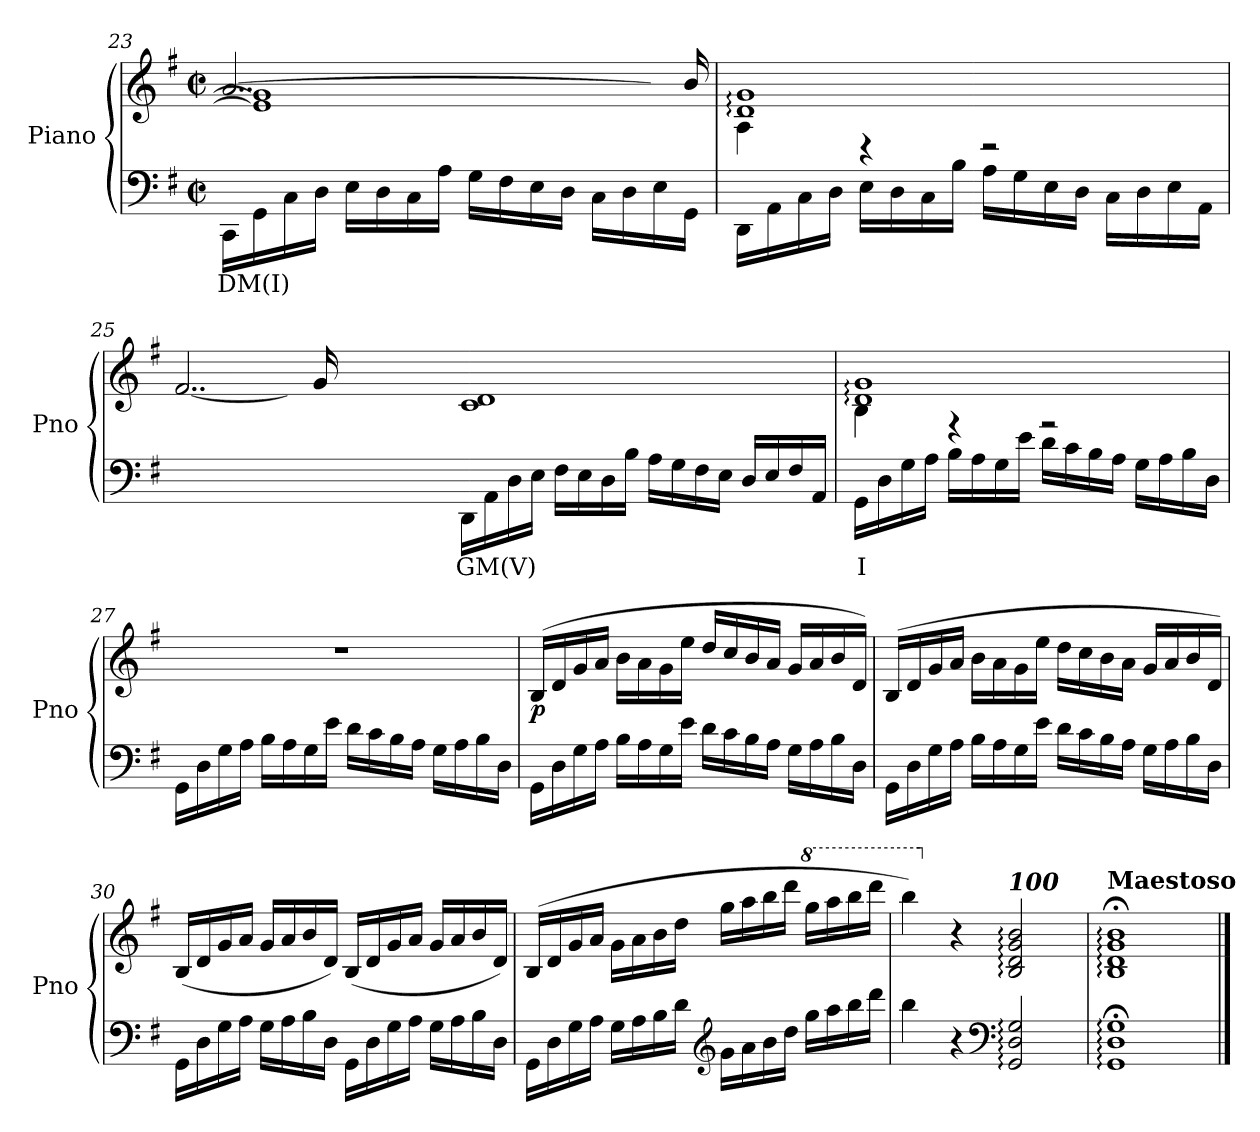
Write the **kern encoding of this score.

**kern	**text	**kern	**dynam
*part1	*part1	*part1	*part1
*staff2	*staff2	*staff1	*staff1/2
*I"Piano	*	*	*
*I'Pno	*	*	*
*clefF4	*	*clefG2	*
*k[f#]	*	*k[f#]	*
*M4/4	*	*M4/4	*
*met(c|)	*	*met(c|)	*
=23	=23	=23	=23
!	!LO:LY:b	!	!
*	*	*^	*
16CC\LL	DM(I)	[2..a/	1e] 1g]	.
16GG\	.	.	.	.
16C\	.	.	.	.
16D\JJ	.	.	.	.
16E\LL	.	.	.	.
16D\	.	.	.	.
16C\	.	.	.	.
16A\JJ	.	.	.	.
16G\LL	.	.	.	.
16F#\	.	.	.	.
16E\	.	.	.	.
16D\JJ	.	.	.	.
16C\LL	.	.	.	.
16D\	.	.	.	.
16E\	.	16ayy]	.	.
16GG\JJ	.	16b/	.	.
=24	=24	=24	=24	=24
16DD\LL	.	1d: 1g:	4A\	.
16AA\	.	.	.	.
16C\	.	.	.	.
16D\JJ	.	.	.	.
16E\LL	.	.	4rD	.
16D\	.	.	.	.
16C\	.	.	.	.
16B\JJ	.	.	.	.
16A\LL	.	.	2rD	.
16G\	.	.	.	.
16E\	.	.	.	.
16D\JJ	.	.	.	.
16C\LL	.	.	.	.
16D\	.	.	.	.
16E\	.	.	.	.
16AA\JJ	.	.	.	.
!!LO:LB:g=z	!!
=25	=25	=25	=25	=25
0ryy	.	[2..f#/	0ryy	.
.	.	16f#yy]	.	.
.	.	16g/	.	.
.	.	0ryy	.	.
!	!LO:LY:b	!	!	!
16DD\LL	GM(V)	.	1c 1d	.
16AA\	.	.	.	.
16D\	.	.	.	.
16E\JJ	.	.	.	.
16F#\LL	.	.	.	.
16E\	.	.	.	.
16D\	.	.	.	.
16B\JJ	.	.	.	.
16A\LL	.	.	.	.
16G\	.	.	.	.
16F#\	.	.	.	.
16E\JJ	.	.	.	.
16D/LL	.	.	.	.
16E/	.	.	.	.
16F#/	.	.	.	.
16AA/JJ	.	.	.	.
=26	=26	=26	=26	=26
!	!LO:LY:b	!	!	!
16GG\LL	I	1d: 1g:	4B\	.
16D\	.	.	.	.
16G\	.	.	.	.
16A\JJ	.	.	.	.
16B\LL	.	.	4rF	.
16A\	.	.	.	.
16G\	.	.	.	.
16e\JJ	.	.	.	.
16d\LL	.	.	2rF	.
16c\	.	.	.	.
16B\	.	.	.	.
16A\JJ	.	.	.	.
16G\LL	.	.	.	.
16A\	.	.	.	.
16B\	.	.	.	.
16D\JJ	.	.	.	.
*	*	*v	*v	*
!!LO:LB:g=z
=27	=27	=27	=27
16GG\LL	.	1r	.
16D\	.	.	.
16G\	.	.	.
16A\JJ	.	.	.
16B\LL	.	.	.
16A\	.	.	.
16G\	.	.	.
16e\JJ	.	.	.
16d\LL	.	.	.
16c\	.	.	.
16B\	.	.	.
16A\JJ	.	.	.
16G\LL	.	.	.
16A\	.	.	.
16B\	.	.	.
16D\JJ	.	.	.
=28	=28	=28	=28
!	!	!	!LO:DY:b
16GG\LL	.	(>16B/LL	p
16D\	.	16d/	.
16G\	.	16g/	.
16A\JJ	.	16a/JJ	.
16B\LL	.	16b\LL	.
16A\	.	16a\	.
16G\	.	16g\	.
16e\JJ	.	16ee\JJ	.
16d\LL	.	16dd/LL	.
16c\	.	16cc/	.
16B\	.	16b/	.
16A\JJ	.	16a/JJ	.
16G\LL	.	16g/LL	.
16A\	.	16a/	.
16B\	.	16b/	.
16D\JJ	.	16d/JJ)	.
=29	=29	=29	=29
16GG\LL	.	(>16B/LL	.
16D\	.	16d/	.
16G\	.	16g/	.
16A\JJ	.	16a/JJ	.
16B\LL	.	16b\LL	.
16A\	.	16a\	.
16G\	.	16g\	.
16e\JJ	.	16ee\JJ	.
16d\LL	.	16dd\LL	.
16c\	.	16cc\	.
16B\	.	16b\	.
16A\JJ	.	16a\JJ	.
16G\LL	.	16g/LL	.
16A\	.	16a/	.
16B\	.	16b/	.
16D\JJ	.	16d/JJ)	.
!!LO:LB:g=z
=30	=30	=30	=30
16GG\LL	.	(>16B/LL	.
16D\	.	16d/	.
16G\	.	16g/	.
16A\JJ	.	16a/JJ	.
16G\LL	.	16g/LL	.
16A\	.	16a/	.
16B\	.	16b/	.
16D\JJ	.	16d/JJ)	.
16GG\LL	.	(>16B/LL	.
16D\	.	16d/	.
16G\	.	16g/	.
16A\JJ	.	16a/JJ	.
16G\LL	.	16g/LL	.
16A\	.	16a/	.
16B\	.	16b/	.
16D\JJ	.	16d/JJ)	.
=31	=31	=31	=31
16GG\LL	.	(>16B/LL	.
16D\	.	16d/	.
16G\	.	16g/	.
16A\JJ	.	16a/JJ	.
16G\LL	.	16g\LL	.
16A\	.	16a\	.
16B\	.	16b\	.
16d\JJ	.	16dd\JJ	.
*clefG2	*	*	*
16g\LL	.	16gg\LL	.
16a\	.	16aa\	.
16b\	.	16bb\	.
16dd\JJ	.	16ddd\JJ	.
*	*	*8va	*
16gg\LL	.	16ggg\LL	.
16aa\	.	16aaa\	.
16bb\	.	16bbb\	.
16ddd\JJ	.	16dddd\JJ	.
=32	=32	=32	=32
4bb\	.	4bbb\)	.
*	*	*X8va	*
4r	.	4r	.
*clefF4	*	*	*
!	!	!LO:TX:a:Bi:t=100	!
2GG/: 2D/: 2G/:	.	2B/: 2d/: 2g/: 2b/:	.
=33	=33	=33	=33
!	!	!LO:TX:a:B:t=Maestoso	!
1GG;: 1D;: 1G;:	.	1B;<: 1d;<: 1g;<: 1b;<:	.
==	==	==	==
*-	*-	*-	*-
